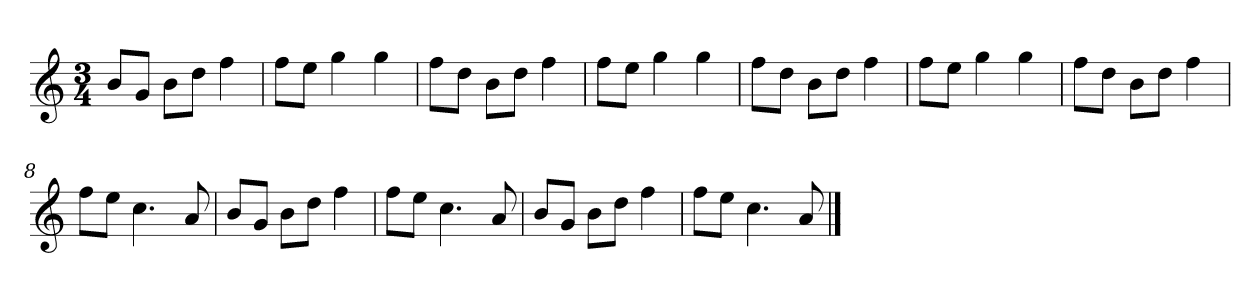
**kern
*part1
*staff1
*clefG2
*k[]
*C:
*M3/4
=
8b/L
8g/J
8b\L
8dd\J
4ff
=2
8ff\L
8ee\J
4gg
4gg
=3
8ff\L
8dd\J
8b\L
8dd\J
4ff
=4
8ff\L
8ee\J
4gg
4gg
=5y
8ff\L
8dd\J
8b\L
8dd\J
4ff
=6
8ff\L
8ee\J
4gg
4gg
=7
8ff\L
8dd\J
8b\L
8dd\J
4ff
=8
8ff\L
8ee\J
4.cc
8a
=9y
8b/L
8g/J
8b\L
8dd\J
4ff
=10
8ff\L
8ee\J
4.cc
8a
=11
8b/L
8g/J
8b\L
8dd\J
4ff
=12
8ff\L
8ee\J
4.cc
8a
==
*-
